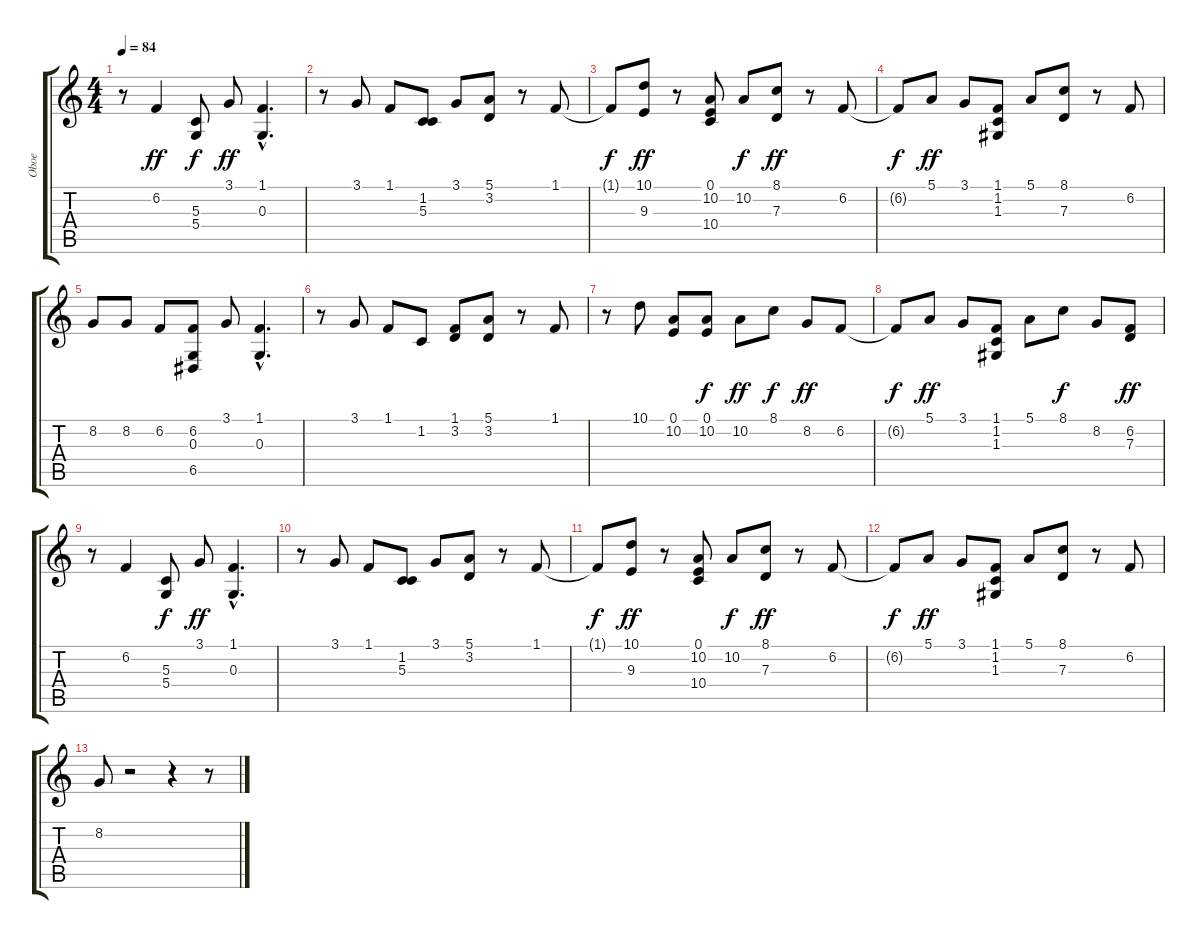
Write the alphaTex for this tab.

\track ("Oboe" "Oboe") {instrument oboe}
\staff {score tabs}
\tuning (E4 B3 G3 D3 A2 E2) {hide}
\ts (4 4)
\tempo 84
\clef g2
\ks c
r.8{dy ff} 6.2.4 (5.3 5.4).8{dy f} 3.1.8{dy ff} (1.1 0.3{hac}).4{d} |
r.8 3.1.8 1.1.8 (1.2 5.3).8 3.1.8 (5.1 3.2).8 r.8 1.1.8 |
1.1{t}.8{dy f} (10.1 9.3).8{dy ff} r.8 (0.1 10.2 10.4).8 10.2.8{dy f} (8.1 7.3).8{dy ff} r.8 6.2.8 |
6.2{t}.8{dy f} 5.1.8{dy ff} 3.1.8 (1.1 1.2 1.3).8 5.1.8{volume 15} (8.1 7.3).8{volume 15} r.8 6.2.8{volume 15} |
8.2.8{volume 14} 8.2.8{volume 14} 6.2.8{volume 14} (6.2 0.3 6.5).8 3.1.8 (1.1 0.3{hac}).4{d volume 14} |
r.8 3.1.8{volume 13} 1.1.8 1.2.8{volume 12} (1.1 3.2).8 (5.1 3.2).8{volume 12} r.8 1.1.8 |
r.8 10.1.8{volume 11} (0.1 10.2).8{volume 10} (0.1 10.2).8{dy f} 10.2.8{dy ff} 8.1.8{dy f volume 10} 8.2.8{dy ff} 6.2.8{volume 9} |
6.2{t}.8{dy f} 5.1.8{dy ff volume 9} 3.1.8{volume 8} (1.1 1.2 1.3).8 5.1.8{volume 8} 8.1.8{dy f volume 8} 8.2.8{volume 8} (6.2 7.3).8{dy ff volume 8} |
r.8 6.2.4{volume 7} (5.3 5.4).8{dy f volume 6} 3.1.8{dy ff} (1.1 0.3{hac}).4{d} |
r.8 3.1.8{volume 6} 1.1.8{volume 5} (1.2 5.3).8{volume 4} 3.1.8{volume 4} (5.1 3.2).8 r.8 1.1.8{volume 4} |
1.1{t}.8{dy f} (10.1 9.3).8{dy ff volume 3} r.8 (0.1 10.2 10.4).8 10.2.8{dy f} (8.1 7.3).8{dy ff volume 3} r.8 6.2.8{volume 2} |
6.2{t}.8{dy f} 5.1.8{dy ff} 3.1.8 (1.1 1.2 1.3).8{volume 2} 5.1.8 (8.1 7.3).8{volume 1} r.8 6.2.8{volume 1} |
8.2.8{volume 0} r.2 r.4 r.8
